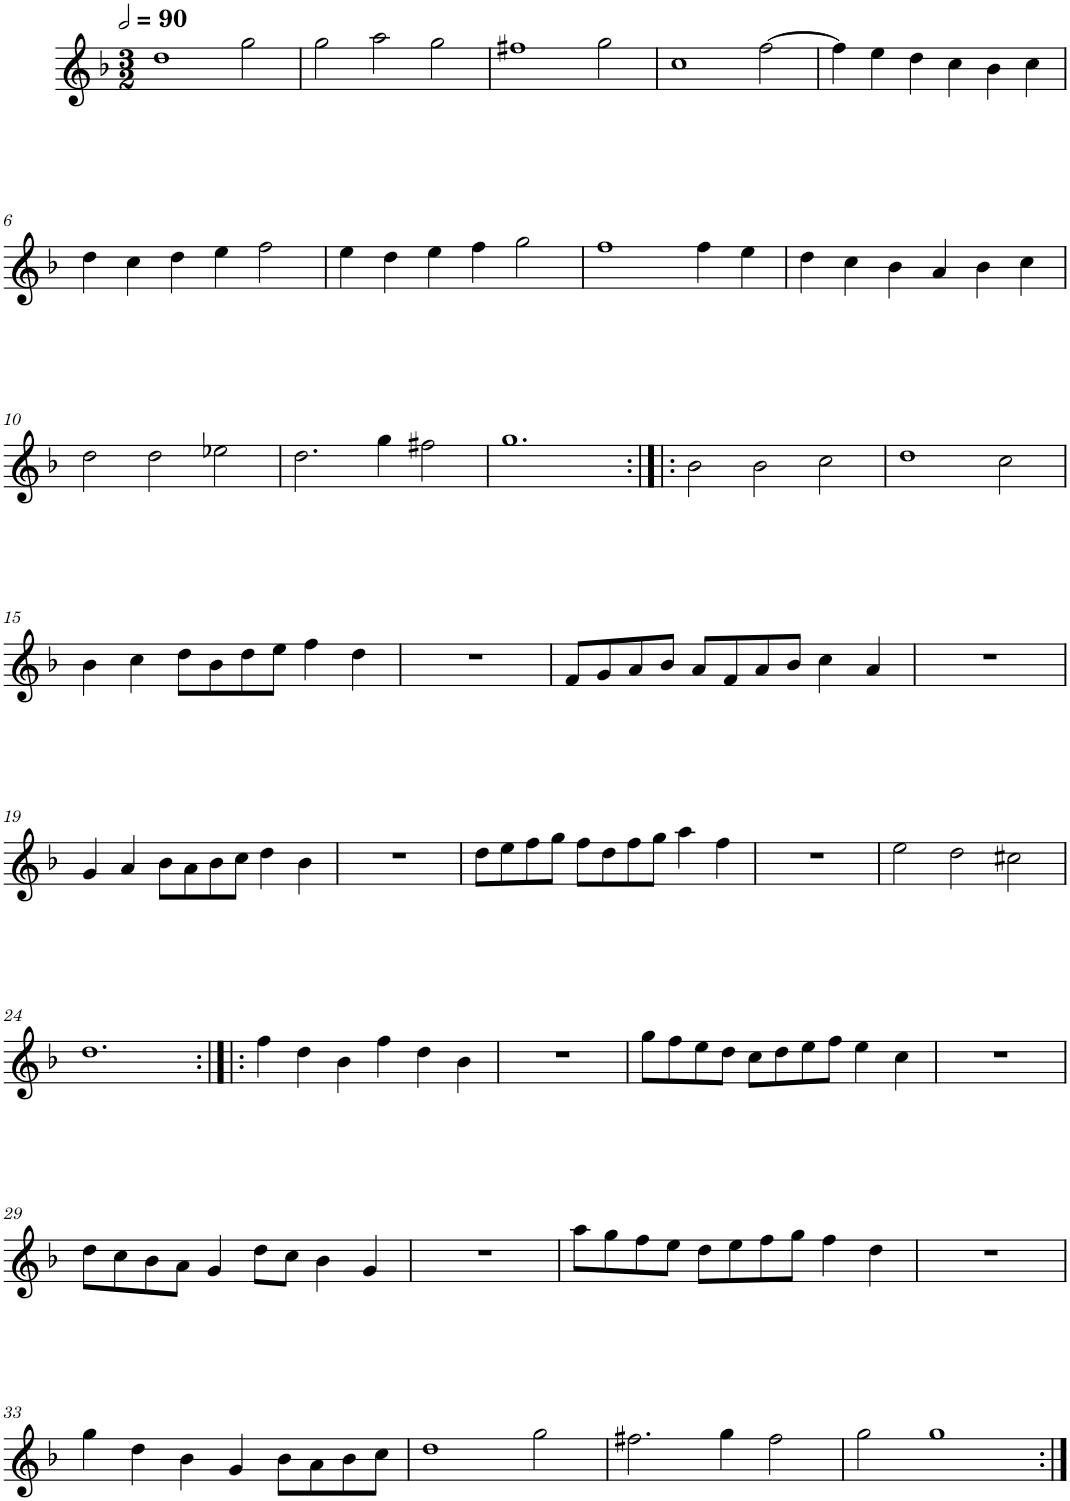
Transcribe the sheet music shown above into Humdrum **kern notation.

**kern
*part1
*staff1
*I"Cinq parties
*clefG2
*k[b-]
*M3/2
*MM180
=1
1dd
2gg\
=2
2gg\
2aa\
2gg\
=3
1ff#X
2gg\
=4
1cc
[2ff\
=5
4ff\]
4ee\
4dd\
4cc\
4b-\
4cc\
!!LO:LB:g=z
=6
4dd\
4cc\
4dd\
4ee\
2ff\
=7
4ee\
4dd\
4ee\
4ff\
2gg\
=8
1ff
4ff\
4ee\
=9
4dd\
4cc\
4b-\
4a/
4b-\
4cc\
!!LO:LB:g=z
=10
2dd\
2dd\
2ee-X\
=11
2.dd\
4gg\
2ff#X\
=12
1.gg
=13:|!|:
2b-\
2b-\
2cc\
=14
1dd
2cc\
!!LO:LB:g=z
=15
4b-\
4cc\
8dd\L
8b-\
8dd\
8ee\J
4ff\
4dd\
=16
1.r
=17
8f/L
8g/
8a/
8b-/J
8a/L
8f/
8a/
8b-/J
4cc\
4a/
=18
1.r
!!LO:LB:g=z
=19
4g/
4a/
8b-\L
8a\
8b-\
8cc\J
4dd\
4b-\
=20
1.r
=21
8dd\L
8ee\
8ff\
8gg\J
8ff\L
8dd\
8ff\
8gg\J
4aa\
4ff\
=22
1.r
=23
2ee\
2dd\
2cc#X\
!!LO:LB:g=z
=24
1.dd
=25:|!|:
4ff\
4dd\
4b-\
4ff\
4dd\
4b-\
=26
1.r
=27
8gg\L
8ff\
8ee\
8dd\J
8cc\L
8dd\
8ee\
8ff\J
4ee\
4cc\
=28
1.r
!!LO:LB:g=z
=29
8dd\L
8cc\
8b-\
8a\J
4g/
8dd\L
8cc\J
4b-\
4g/
=30
1.r
=31
8aa\L
8gg\
8ff\
8ee\J
8dd\L
8ee\
8ff\
8gg\J
4ff\
4dd\
=32
1.r
!!LO:LB:g=z
=33
4gg\
4dd\
4b-\
4g/
8b-\L
8a\
8b-\
8cc\J
=34
1dd
2gg\
=35
2.ff#X\
4gg\
2ff#\
=36
2gg\
1gg
=:|!
*-
